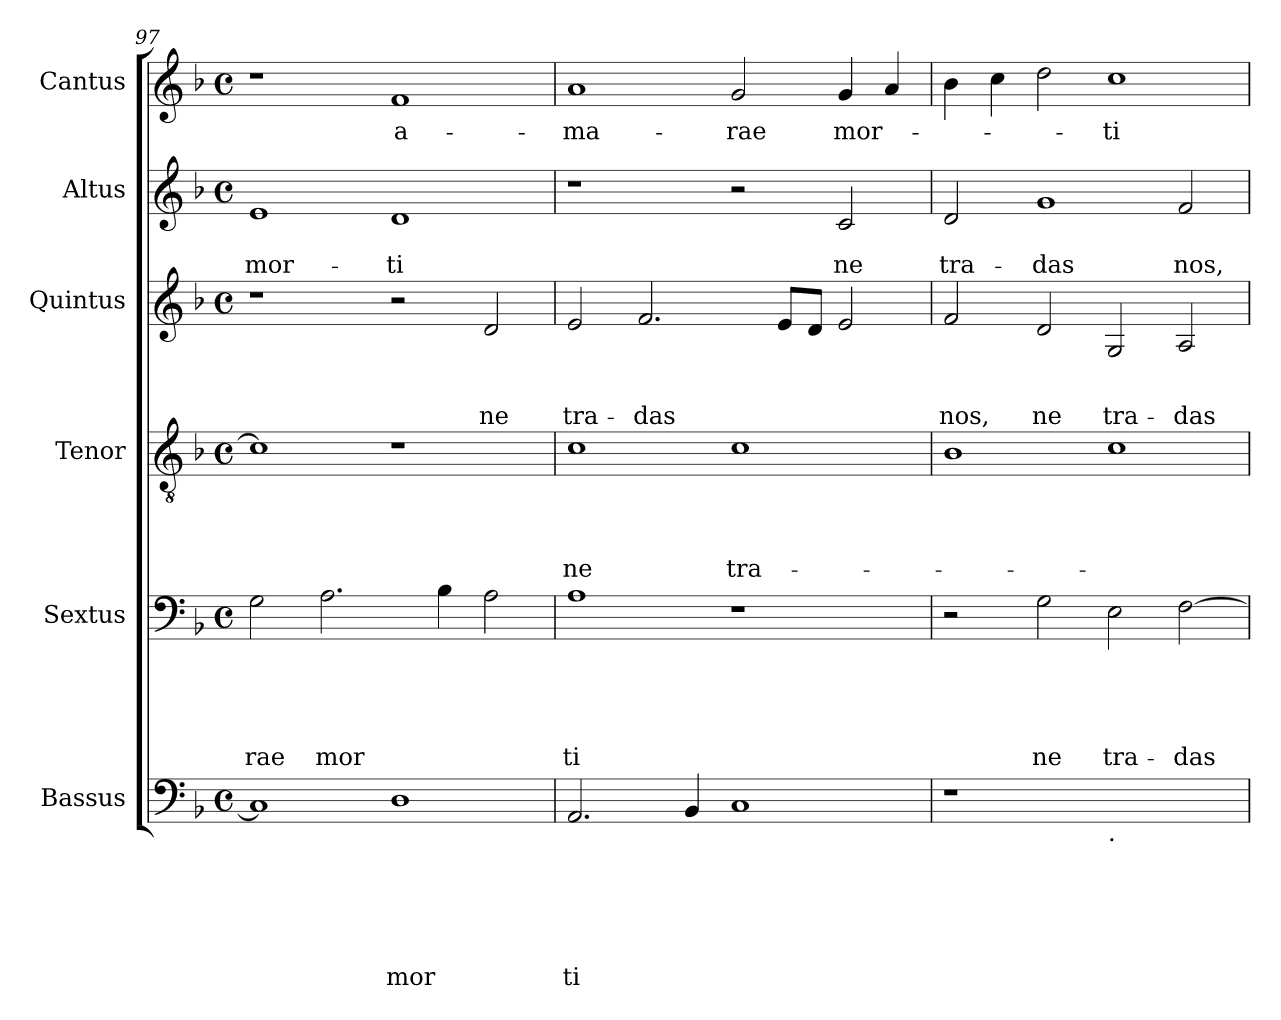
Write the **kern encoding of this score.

**kern	**text	**text	**text	**text	**text	**text	**kern	**text	**text	**text	**text	**text	**kern	**text	**text	**text	**text	**kern	**text	**text	**text	**kern	**text	**text	**kern	**text
*part6	*part6	*part6	*part6	*part6	*part6	*part6	*part5	*part5	*part5	*part5	*part5	*part5	*part4	*part4	*part4	*part4	*part4	*part3	*part3	*part3	*part3	*part2	*part2	*part2	*part1	*part1
*staff6	*staff6	*staff6	*staff6	*staff6	*staff6	*staff6	*staff5	*staff5	*staff5	*staff5	*staff5	*staff5	*staff4	*staff4	*staff4	*staff4	*staff4	*staff3	*staff3	*staff3	*staff3	*staff2	*staff2	*staff2	*staff1	*staff1
*I"Bassus	*	*	*	*	*	*	*I"Sextus	*	*	*	*	*	*I"Tenor	*	*	*	*	*I"Quintus	*	*	*	*I"Altus	*	*	*I"Cantus	*
*clefF4	*	*	*	*	*	*	*clefF4	*	*	*	*	*	*clefGv2	*	*	*	*	*clefG2	*	*	*	*clefG2	*	*	*clefG2	*
*k[b-]	*	*	*	*	*	*	*k[b-]	*	*	*	*	*	*k[b-]	*	*	*	*	*k[b-]	*	*	*	*k[b-]	*	*	*k[b-]	*
*F:	*	*	*	*	*	*	*F:	*	*	*	*	*	*F:	*	*	*	*	*F:	*	*	*	*F:	*	*	*F:	*
*M4/4	*	*	*	*	*	*	*M4/4	*	*	*	*	*	*M4/4	*	*	*	*	*M4/4	*	*	*	*M4/4	*	*	*M4/4	*
*met(c)	*	*	*	*	*	*	*met(c)	*	*	*	*	*	*met(c)	*	*	*	*	*met(c)	*	*	*	*met(c)	*	*	*met(c)	*
=97	=97	=97	=97	=97	=97	=97	=97	=97	=97	=97	=97	=97	=97	=97	=97	=97	=97	=97	=97	=97	=97	=97	=97	=97	=97	=97
!	!	!	!	!	!	!	!	!	!	!	!	!LO:LY:b	!	!	!	!	!	!	!	!	!	!	!	!LO:LY:b	!	!
1C]	.	.	.	.	.	.	2G\	.	.	.	.	rae	1c]	.	.	.	.	1r	.	.	.	1e	.	mor-	1r	.
!	!	!	!	!	!	!	!	!	!	!	!	!LO:LY:b	!	!	!	!	!	!	!	!	!	!	!	!	!	!
.	.	.	.	.	.	.	2.A\	.	.	.	.	mor	.	.	.	.	.	.	.	.	.	.	.	.	.	.
!	!	!	!	!	!	!LO:LY:b	!	!	!	!	!	!	!	!	!	!	!	!	!	!	!	!	!	!LO:LY:b	!	!LO:LY:b
1D	.	.	.	.	.	mor	.	.	.	.	.	.	1r	.	.	.	.	2r	.	.	.	1d	.	-ti	1f	a-
.	.	.	.	.	.	.	4B-\	.	.	.	.	.	.	.	.	.	.	.	.	.	.	.	.	.	.	.
!	!	!	!	!	!	!	!	!	!	!	!	!	!	!	!	!	!	!	!	!	!LO:LY:b	!	!	!	!	!
.	.	.	.	.	.	.	2A\	.	.	.	.	.	.	.	.	.	.	2d/	.	.	ne	.	.	.	.	.
=98!	=98!	=98!	=98!	=98!	=98!	=98!	=98!	=98!	=98!	=98!	=98!	=98!	=98!	=98!	=98!	=98!	=98!	=98!	=98!	=98!	=98!	=98!	=98!	=98!	=98!	=98!
!	!	!	!	!	!	!LO:LY:b	!	!	!	!	!	!LO:LY:b	!	!	!	!	!LO:LY:b	!	!	!	!LO:LY:b	!	!	!	!	!LO:LY:b
2.AA/	.	.	.	.	.	ti	1A	.	.	.	.	ti	1c	.	.	.	ne	2e/	.	.	tra-	1r	.	.	1a	-ma-
!	!	!	!	!	!	!	!	!	!	!	!	!	!	!	!	!	!	!	!	!	!LO:LY:b	!	!	!	!	!
.	.	.	.	.	.	.	.	.	.	.	.	.	.	.	.	.	.	2.f/	.	.	-das	.	.	.	.	.
4BB-/	.	.	.	.	.	.	.	.	.	.	.	.	.	.	.	.	.	.	.	.	.	.	.	.	.	.
!	!	!	!	!	!	!	!	!	!	!	!	!	!	!	!	!	!LO:LY:b	!	!	!	!	!	!	!	!	!LO:LY:b
1C	.	.	.	.	.	.	1r	.	.	.	.	.	1c	.	.	.	tra-	.	.	.	.	2r	.	.	2g/	-rae
.	.	.	.	.	.	.	.	.	.	.	.	.	.	.	.	.	.	8e/L	.	.	.	.	.	.	.	.
.	.	.	.	.	.	.	.	.	.	.	.	.	.	.	.	.	.	8d/J	.	.	.	.	.	.	.	.
!	!	!	!	!	!	!	!	!	!	!	!	!	!	!	!	!	!	!	!	!	!	!	!	!LO:LY:b	!	!LO:LY:b
.	.	.	.	.	.	.	.	.	.	.	.	.	.	.	.	.	.	2e/	.	.	.	2c/	.	ne	4g/	mor-
.	.	.	.	.	.	.	.	.	.	.	.	.	.	.	.	.	.	.	.	.	.	.	.	.	4a/	.
!!LO:PB:g=z
=99!	=99!	=99!	=99!	=99!	=99!	=99!	=99!	=99!	=99!	=99!	=99!	=99!	=99!	=99!	=99!	=99!	=99!	=99!	=99!	=99!	=99!	=99!	=99!	=99!	=99!	=99!
!	!	!	!	!	!	!	!	!	!	!	!	!	!	!	!	!	!	!	!	!	!LO:LY:b	!	!	!LO:LY:b	!	!
1r	.	.	.	.	.	.	2r	.	.	.	.	.	1B-	.	.	.	.	2f/	.	.	nos,	2d/	.	tra-	4b-\	.
.	.	.	.	.	.	.	.	.	.	.	.	.	.	.	.	.	.	.	.	.	.	.	.	.	4cc\	.
!	!	!	!	!	!	!	!	!	!	!	!	!LO:LY:b	!	!	!	!	!	!	!	!	!LO:LY:b	!	!	!LO:LY:b	!	!
.	.	.	.	.	.	.	2G\	.	.	.	.	ne	.	.	.	.	.	2d/	.	.	ne	1g	.	-das	2dd\	.
!LO:TX:b:t=.	!	!	!	!	!	!	!	!	!	!	!	!	!	!	!	!	!	!	!	!	!	!	!	!	!	!
!	!	!	!	!	!	!	!	!	!	!	!	!LO:LY:b	!	!	!	!	!	!	!	!	!LO:LY:b	!	!	!	!	!LO:LY:b
1ryy	.	.	.	.	.	.	2E\	.	.	.	.	tra-	1c	.	.	.	.	2G/	.	.	tra-	.	.	.	1cc	-ti
!	!	!	!	!	!	!	!	!	!	!	!	!LO:LY:b	!	!	!	!	!	!	!	!	!LO:LY:b	!	!	!LO:LY:b	!	!
.	.	.	.	.	.	.	[>2F\	.	.	.	.	-das	.	.	.	.	.	2A/	.	.	-das	2f/	.	nos,	.	.
=!	=!	=!	=!	=!	=!	=!	=!	=!	=!	=!	=!	=!	=!	=!	=!	=!	=!	=!	=!	=!	=!	=!	=!	=!	=!	=!
*-	*-	*-	*-	*-	*-	*-	*-	*-	*-	*-	*-	*-	*-	*-	*-	*-	*-	*-	*-	*-	*-	*-	*-	*-	*-	*-
